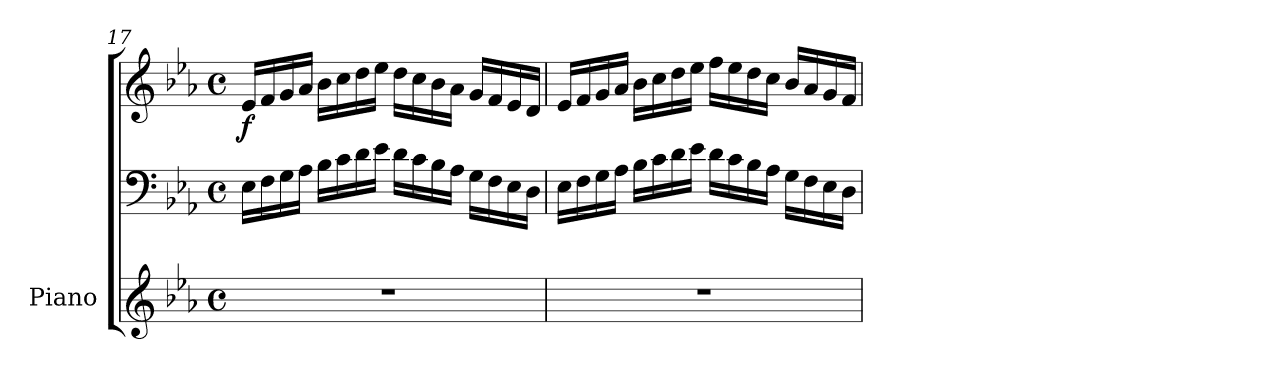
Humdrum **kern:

**kern	**kern	**kern	**dynam
*part1	*part1	*part1	*part1
*staff3	*staff2	*staff1	*staff1/2/3
*I"Piano	*	*	*
*I'Pno	*	*	*
!!LO:LB:g=z
*clefG2	*clefF4	*clefG2	*
*k[b-e-a-]	*k[b-e-a-]	*k[b-e-a-]	*
*M4/4	*M4/4	*M4/4	*
*met(c)	*met(c)	*met(c)	*
=17	=17	=17	=17
!	!	!	!LO:DY:b
1r	16E-\LL	16e-/LL	f
.	16F\	16f/	.
.	16G\	16g/	.
.	16A-\JJ	16a-/JJ	.
.	16B-\LL	16b-\LL	.
.	16c\	16cc\	.
.	16d\	16dd\	.
.	16e-\JJ	16ee-\JJ	.
.	16d\LL	16dd\LL	.
.	16c\	16cc\	.
.	16B-\	16b-\	.
.	16A-\JJ	16a-\JJ	.
.	16G\LL	16g/LL	.
.	16F\	16f/	.
.	16E-\	16e-/	.
.	16D\JJ	16d/JJ	.
=18	=18	=18	=18
1r	16E-\LL	16e-/LL	.
.	16F\	16f/	.
.	16G\	16g/	.
.	16A-\JJ	16a-/JJ	.
.	16B-\LL	16b-\LL	.
.	16c\	16cc\	.
.	16d\	16dd\	.
.	16e-\JJ	16ee-\JJ	.
.	16d\LL	16ff\LL	.
.	16c\	16ee-\	.
.	16B-\	16dd\	.
.	16A-\JJ	16cc\JJ	.
.	16G\LL	16b-/LL	.
.	16F\	16a-/	.
.	16E-\	16g/	.
.	16D\JJ	16f/JJ	.
=	=	=	=
*-	*-	*-	*-
